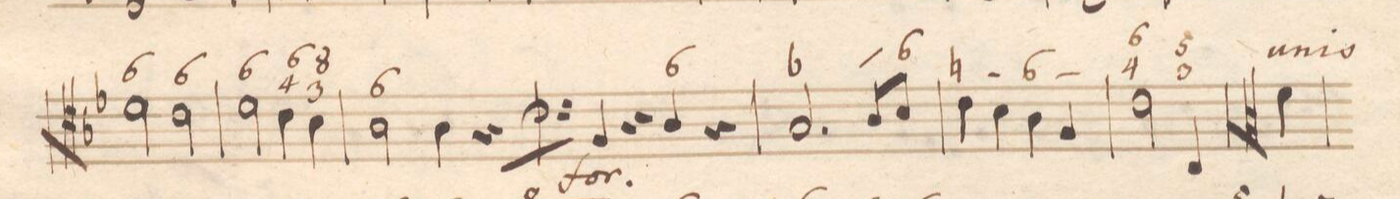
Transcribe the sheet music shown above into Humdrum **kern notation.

**kern	**fba	**dynam
*I"Organo.	*	*
*clefC4	*	*
*k[b-e-]	*	*
*met(c|)	*	*
*M2/2	*	*
2d\	6	.
2c\	6	.
=57	=57	=57
2d\	6	.
4c\	6 4	.
4B-\	8 3	.
=58	=58	=58
2A\	6	.
4r	.	.
4A\	.	.
*clefF4	*	*
=59	=59	=59
4BB-/	.	f
4r	.	.
4D/	6	.
4r	.	.
=60	=60	=60
2.C/	-_	rf
8D/L	.	.
8E-/J	6	.
=61	=61	=61
4F\	n_	.
4E-\	.	.
4D\	6_	.
4BB-/	.	.
=62	=62	=62
2F\	6 4	.
4FF/	5 3	.
*clefC3	*	*
4f	.	.
=63	=63	=63
*-	*-	*-
